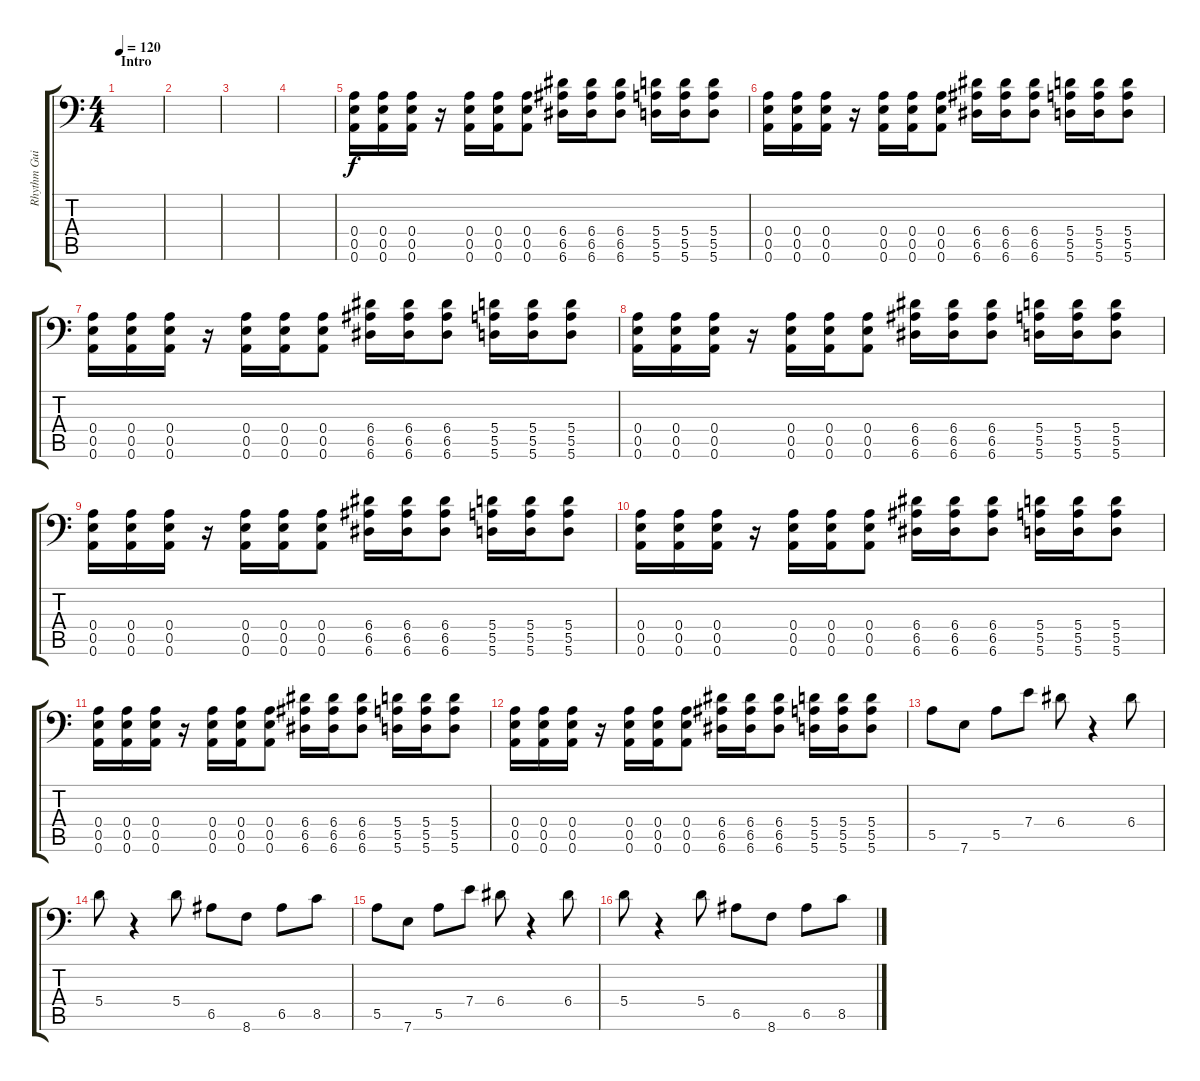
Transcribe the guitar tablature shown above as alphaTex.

\track ("Rhythm Guitar" "Rhythm Gui") {instrument distortionguitar}
\staff {score tabs}
\tuning (B3 Gb3 D3 A2 E2 A1) {hide}
\ts (4 4)
\section ("" "Intro")
\tempo 120
\clef f4
\ks c
|
|
|
|
(0.4 0.5 0.6).16 (0.4 0.5 0.6).16 (0.4 0.5 0.6).16 r.16 (0.4 0.5 0.6).16 (0.4 0.5 0.6).16 (0.4 0.5 0.6).8 (6.4 6.5 6.6).16 (6.4 6.5 6.6).16 (6.4 6.5 6.6).8 (5.4 5.5 5.6).16 (5.4 5.5 5.6).16 (5.4 5.5 5.6).8 |
(0.4 0.5 0.6).16 (0.4 0.5 0.6).16 (0.4 0.5 0.6).16 r.16 (0.4 0.5 0.6).16 (0.4 0.5 0.6).16 (0.4 0.5 0.6).8 (6.4 6.5 6.6).16 (6.4 6.5 6.6).16 (6.4 6.5 6.6).8 (5.4 5.5 5.6).16 (5.4 5.5 5.6).16 (5.4 5.5 5.6).8 |
(0.4 0.5 0.6).16 (0.4 0.5 0.6).16 (0.4 0.5 0.6).16 r.16 (0.4 0.5 0.6).16 (0.4 0.5 0.6).16 (0.4 0.5 0.6).8 (6.4 6.5 6.6).16 (6.4 6.5 6.6).16 (6.4 6.5 6.6).8 (5.4 5.5 5.6).16 (5.4 5.5 5.6).16 (5.4 5.5 5.6).8 |
(0.4 0.5 0.6).16 (0.4 0.5 0.6).16 (0.4 0.5 0.6).16 r.16 (0.4 0.5 0.6).16 (0.4 0.5 0.6).16 (0.4 0.5 0.6).8 (6.4 6.5 6.6).16 (6.4 6.5 6.6).16 (6.4 6.5 6.6).8 (5.4 5.5 5.6).16 (5.4 5.5 5.6).16 (5.4 5.5 5.6).8 |
(0.4 0.5 0.6).16 (0.4 0.5 0.6).16 (0.4 0.5 0.6).16 r.16 (0.4 0.5 0.6).16 (0.4 0.5 0.6).16 (0.4 0.5 0.6).8 (6.4 6.5 6.6).16 (6.4 6.5 6.6).16 (6.4 6.5 6.6).8 (5.4 5.5 5.6).16 (5.4 5.5 5.6).16 (5.4 5.5 5.6).8 |
(0.4 0.5 0.6).16 (0.4 0.5 0.6).16 (0.4 0.5 0.6).16 r.16 (0.4 0.5 0.6).16 (0.4 0.5 0.6).16 (0.4 0.5 0.6).8 (6.4 6.5 6.6).16 (6.4 6.5 6.6).16 (6.4 6.5 6.6).8 (5.4 5.5 5.6).16 (5.4 5.5 5.6).16 (5.4 5.5 5.6).8 |
(0.4 0.5 0.6).16 (0.4 0.5 0.6).16 (0.4 0.5 0.6).16 r.16 (0.4 0.5 0.6).16 (0.4 0.5 0.6).16 (0.4 0.5 0.6).8 (6.4 6.5 6.6).16 (6.4 6.5 6.6).16 (6.4 6.5 6.6).8 (5.4 5.5 5.6).16 (5.4 5.5 5.6).16 (5.4 5.5 5.6).8 |
(0.4 0.5 0.6).16 (0.4 0.5 0.6).16 (0.4 0.5 0.6).16 r.16 (0.4 0.5 0.6).16 (0.4 0.5 0.6).16 (0.4 0.5 0.6).8 (6.4 6.5 6.6).16 (6.4 6.5 6.6).16 (6.4 6.5 6.6).8 (5.4 5.5 5.6).16 (5.4 5.5 5.6).16 (5.4 5.5 5.6).8 |
5.5.8 7.6.8 5.5.8 7.4.8 6.4.8 r.4 6.4.8 |
5.4.8 r.4 5.4.8 6.5.8 8.6.8 6.5.8 8.5.8 |
5.5.8 7.6.8 5.5.8 7.4.8 6.4.8 r.4 6.4.8 |
5.4.8 r.4 5.4.8 6.5.8 8.6.8 6.5.8 8.5.8
